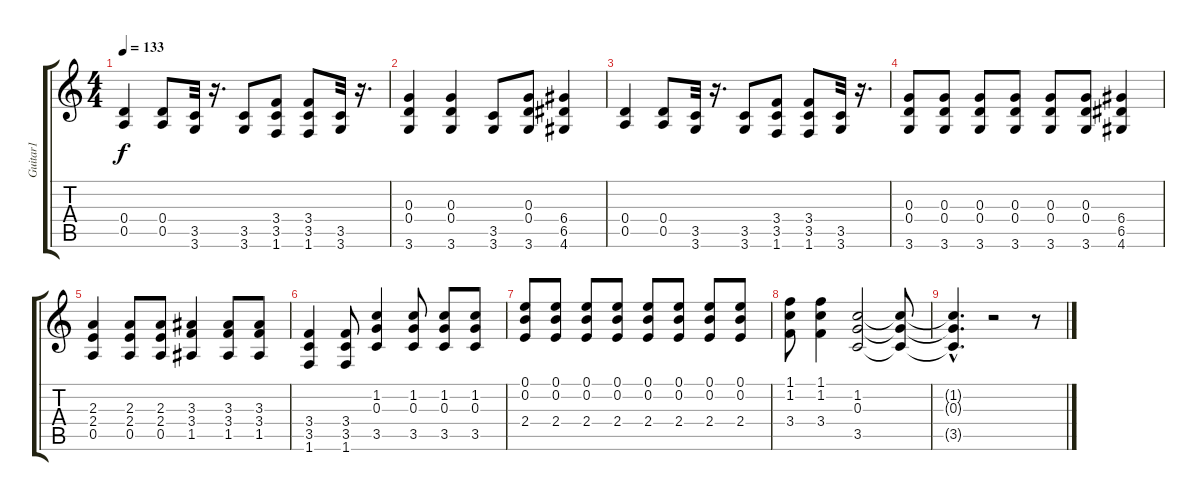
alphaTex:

\track ("Guitar1" "Guitar1") {instrument overdrivenguitar}
\staff {score tabs}
\tuning (E4 B3 G3 D3 A2 E2) {hide}
\ts (4 4)
\tempo 133
\clef g2
\ks c
(0.4 0.5).4{dy f} (0.4 0.5).8 (3.5 3.6).32 r.16{d} (3.5 3.6).8 (3.4 3.5 1.6).8 (3.4 3.5 1.6).8 (3.5 3.6).32 r.16{d} |
(0.3 0.4 3.6).4 (0.3 0.4 3.6).4 (3.5 3.6).8 (0.3 0.4 3.6).8 (6.4 6.5 4.6).4 |
(0.4 0.5).4 (0.4 0.5).8 (3.5 3.6).32 r.16{d} (3.5 3.6).8 (3.4 3.5 1.6).8 (3.4 3.5 1.6).8 (3.5 3.6).32 r.16{d} |
(0.3 0.4 3.6).8 (0.3 0.4 3.6).8 (0.3 0.4 3.6).8 (0.3 0.4 3.6).8 (0.3 0.4 3.6).8 (0.3 0.4 3.6).8 (6.4 6.5 4.6).4 |
(2.3 2.4 0.5).4 (2.3 2.4 0.5).8 (2.3 2.4 0.5).8 (3.3 3.4 1.5).4 (3.3 3.4 1.5).8 (3.3 3.4 1.5).8 |
(3.4 3.5 1.6).4 (3.4 3.5 1.6).8 (1.2 0.3 3.5).4 (1.2 0.3 3.5).8 (1.2 0.3 3.5).8 (1.2 0.3 3.5).8 |
(0.1 0.2 2.4).8 (0.1 0.2 2.4).8 (0.1 0.2 2.4).8 (0.1 0.2 2.4).8 (0.1 0.2 2.4).8 (0.1 0.2 2.4).8 (0.1 0.2 2.4).8 (0.1 0.2 2.4).8 |
(1.1 1.2 3.4).8 (1.1 1.2 3.4).4 (1.2 0.3 3.5).2 (1.2{t} 0.3{t} 3.5{t}).8 |
(1.2{hac t} 0.3{hac t} 3.5{hac t}).4{d} r.2 r.8
